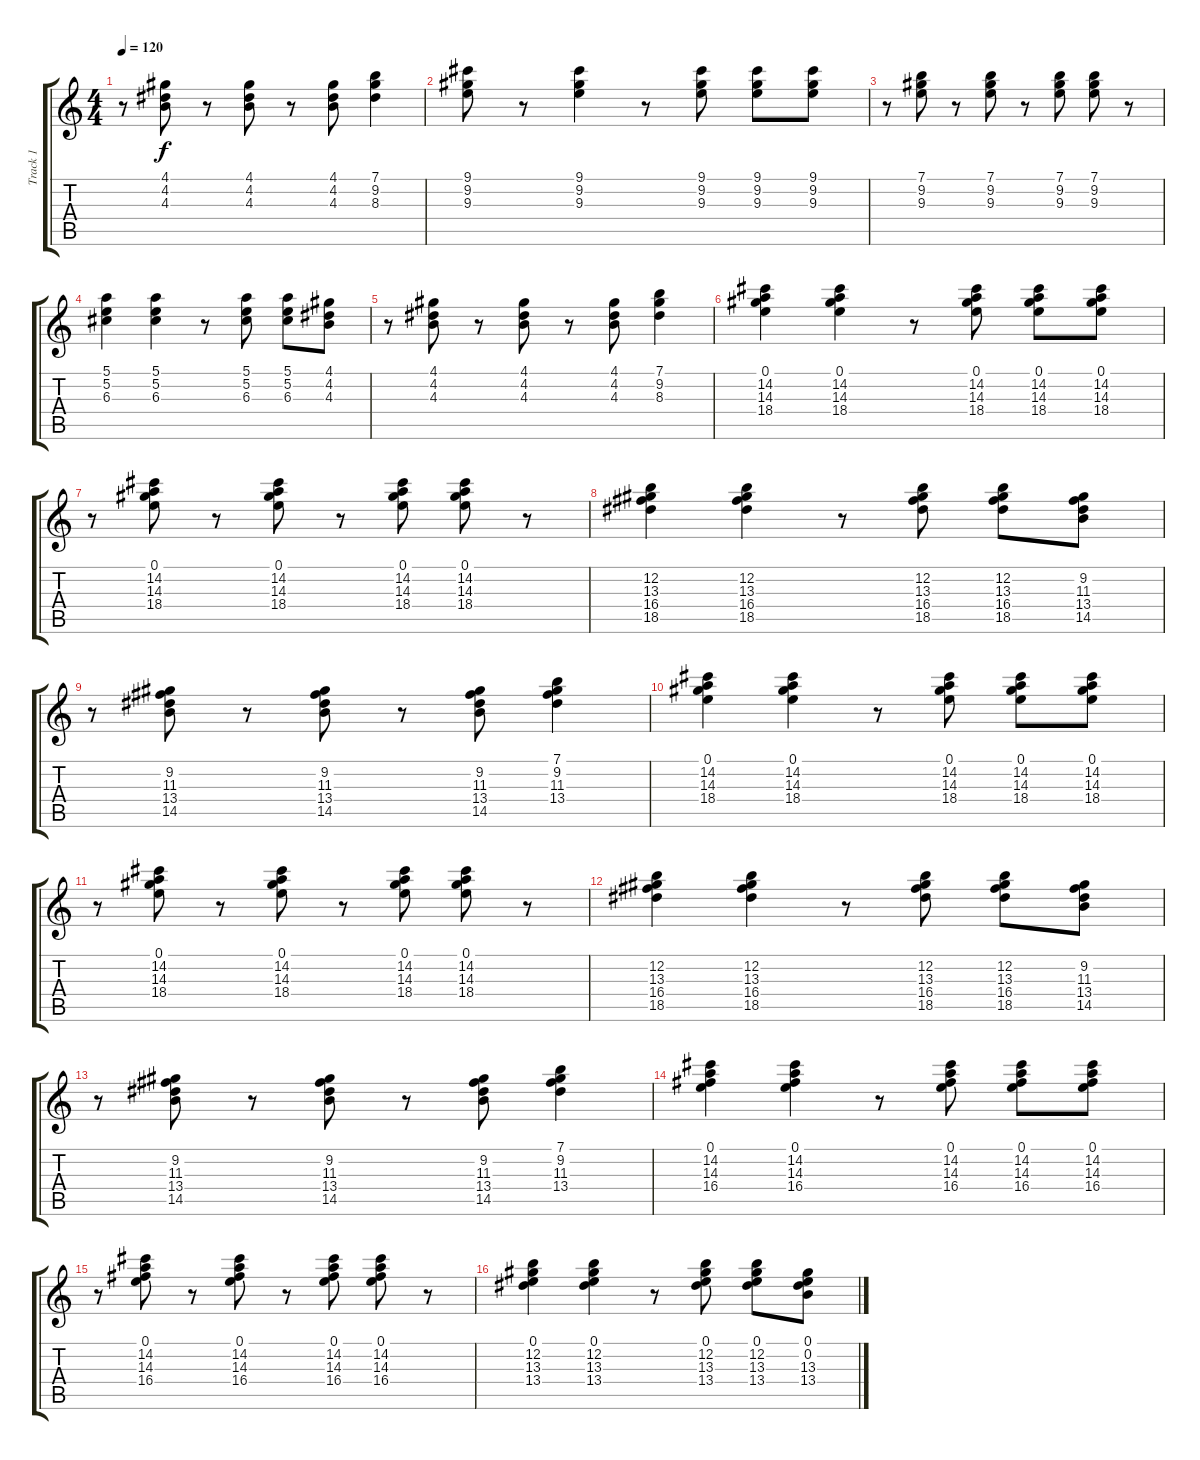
\track ("Track 1" "Track 1") {instrument acousticguitarnylon}
\staff {score tabs}
\tuning (E4 B3 G3 D3 A2 E2) {hide}
\ts (4 4)
\tempo 120
\clef g2
\ks c
r.8{dy f} (4.1 4.2 4.3).8 r.8 (4.1 4.2 4.3).8 r.8 (4.1 4.2 4.3).8 (7.1 9.2 8.3).4 |
(9.1 9.2 9.3).8 r.8 (9.1 9.2 9.3).4 r.8 (9.1 9.2 9.3).8 (9.1 9.2 9.3).8 (9.1 9.2 9.3).8 |
r.8 (7.1 9.2 9.3).8 r.8 (7.1 9.2 9.3).8 r.8 (7.1 9.2 9.3).8 (7.1 9.2 9.3).8 r.8 |
(5.1 5.2 6.3).4 (5.1 5.2 6.3).4 r.8 (5.1 5.2 6.3).8 (5.1 5.2 6.3).8 (4.1 4.2 4.3).8 |
r.8 (4.1 4.2 4.3).8 r.8 (4.1 4.2 4.3).8 r.8 (4.1 4.2 4.3).8 (7.1 9.2 8.3).4 |
(0.1 14.2 14.3 18.4).4 (0.1 14.2 14.3 18.4).4 r.8 (0.1 14.2 14.3 18.4).8 (0.1 14.2 14.3 18.4).8 (0.1 14.2 14.3 18.4).8 |
r.8 (0.1 14.2 14.3 18.4).8 r.8 (0.1 14.2 14.3 18.4).8 r.8 (0.1 14.2 14.3 18.4).8 (0.1 14.2 14.3 18.4).8 r.8 |
(12.2 13.3 16.4 18.5).4 (12.2 13.3 16.4 18.5).4 r.8 (12.2 13.3 16.4 18.5).8 (12.2 13.3 16.4 18.5).8 (9.2 11.3 13.4 14.5).8 |
r.8 (9.2 11.3 13.4 14.5).8 r.8 (9.2 11.3 13.4 14.5).8 r.8 (9.2 11.3 13.4 14.5).8 (7.1 9.2 11.3 13.4).4 |
(0.1 14.2 14.3 18.4).4 (0.1 14.2 14.3 18.4).4 r.8 (0.1 14.2 14.3 18.4).8 (0.1 14.2 14.3 18.4).8 (0.1 14.2 14.3 18.4).8 |
r.8 (0.1 14.2 14.3 18.4).8 r.8 (0.1 14.2 14.3 18.4).8 r.8 (0.1 14.2 14.3 18.4).8 (0.1 14.2 14.3 18.4).8 r.8 |
(12.2 13.3 16.4 18.5).4 (12.2 13.3 16.4 18.5).4 r.8 (12.2 13.3 16.4 18.5).8 (12.2 13.3 16.4 18.5).8 (9.2 11.3 13.4 14.5).8 |
r.8 (9.2 11.3 13.4 14.5).8 r.8 (9.2 11.3 13.4 14.5).8 r.8 (9.2 11.3 13.4 14.5).8 (7.1 9.2 11.3 13.4).4 |
(0.1 14.2 14.3 16.4).4 (0.1 14.2 14.3 16.4).4 r.8 (0.1 14.2 14.3 16.4).8 (0.1 14.2 14.3 16.4).8 (0.1 14.2 14.3 16.4).8 |
r.8 (0.1 14.2 14.3 16.4).8 r.8 (0.1 14.2 14.3 16.4).8 r.8 (0.1 14.2 14.3 16.4).8 (0.1 14.2 14.3 16.4).8 r.8 |
(0.1 12.2 13.3 13.4).4 (0.1 12.2 13.3 13.4).4 r.8 (0.1 12.2 13.3 13.4).8 (0.1 12.2 13.3 13.4).8 (0.1 0.2 13.3 13.4).8
